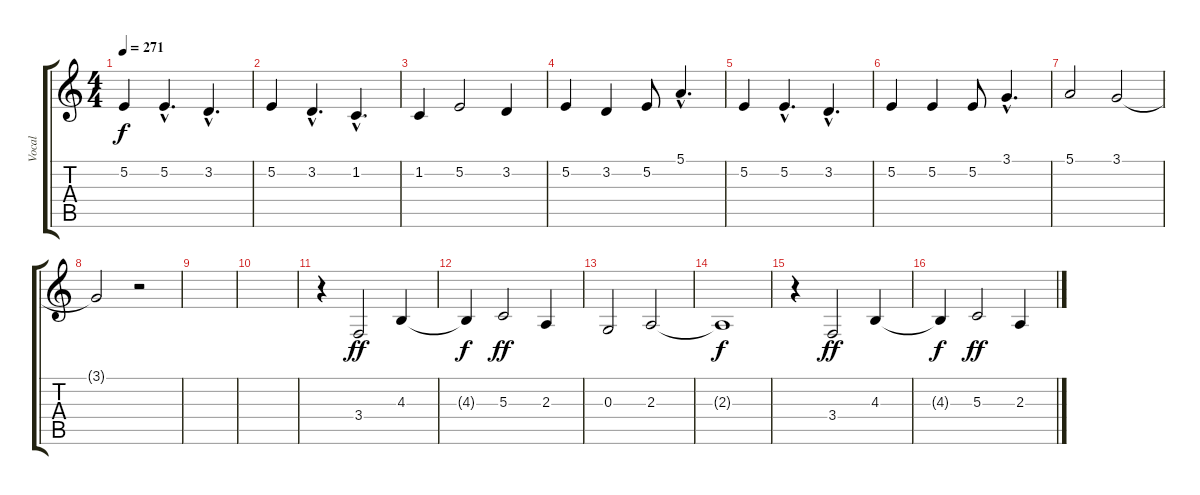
\track ("Vocal" "Vocal") {instrument lead3calliope}
\staff {score tabs}
\tuning (E4 B3 G3 D3 A2 E2) {hide}
\ts (4 4)
\tempo 271
\clef g2
\ks c
5.2.4{dy f} 5.2{hac}.4{d} 3.2{hac}.4{d} |
5.2.4 3.2{hac}.4{d} 1.2{hac}.4{d} |
1.2.4 5.2.2 3.2.4 |
5.2.4 3.2.4 5.2.8 5.1{hac}.4{d} |
5.2.4 5.2{hac}.4{d} 3.2{hac}.4{d} |
5.2.4 5.2.4 5.2.8 3.1{hac}.4{d} |
5.1.2 3.1.2 |
3.1{t}.2 r.2 |
|
|
r.4 3.4.2{dy ff} 4.3.4 |
4.3{t}.4{dy f} 5.3.2{dy ff} 2.3.4 |
0.3.2 2.3.2 |
2.3{t}.1{dy f} |
r.4 3.4.2{dy ff} 4.3.4 |
4.3{t}.4{dy f} 5.3.2{dy ff} 2.3.4
